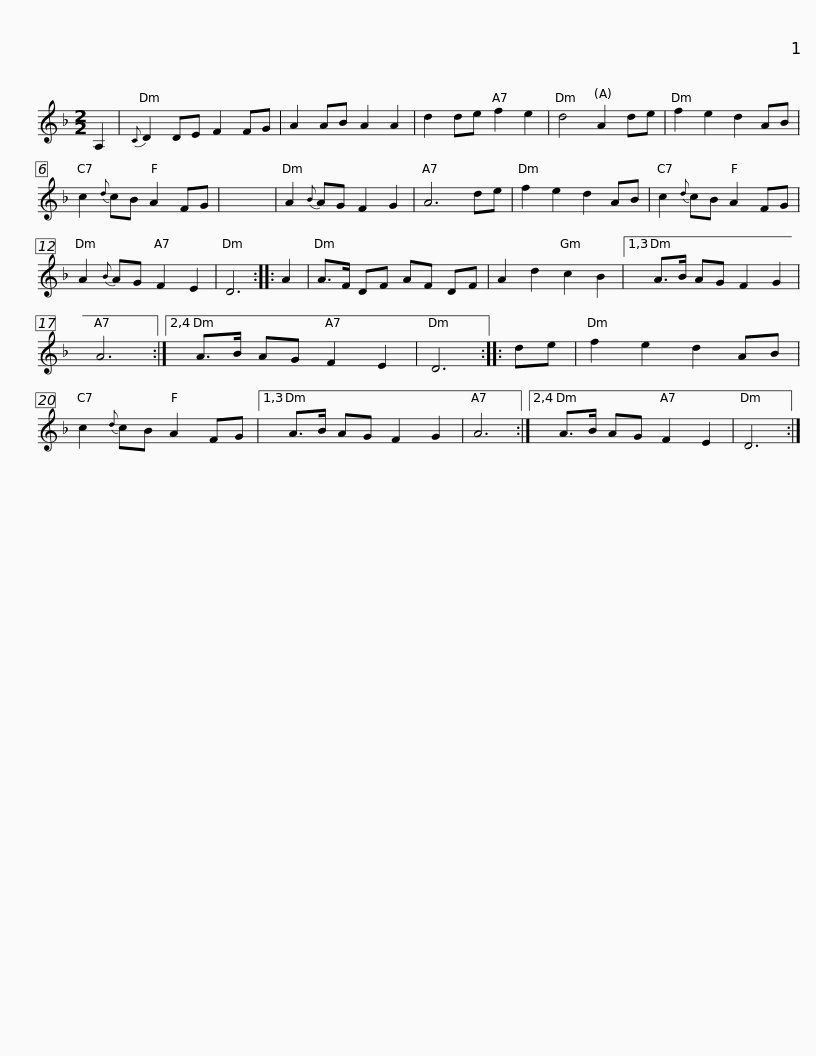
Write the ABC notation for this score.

X:1
L:1/8
M:2/2
I:linebreak $
K:Dmin
V:1 treble
V:1
 A,2 |{C} D2 DE F2 FG | A2 AB A2 A2 | d2 de f2 e2 | d4 A2 de | %5
 f2 e2 d2 AB | c2{d} cB A2 FG | x8 |$ A2{B} AG F2 G2 | A6 de | %10
 f2 e2 d2 AB | c2{d} cB A2 FG | A2{B} AG F2 E2 | D6 :: A2 | %15
 A>F DF AF DF |$ A2 d2 c2 B2 |1,3 A>B AG F2 G2 | A6 :|2,4 A>B AG F2 E2 | %20
 D6 :: de | f2 e2 d2 AB | c2{d} cB A2 FG |1,3$ A>B AG F2 G2 | %25
 A6 :|2,4 A>B AG F2 E2 | D6 :| %28
